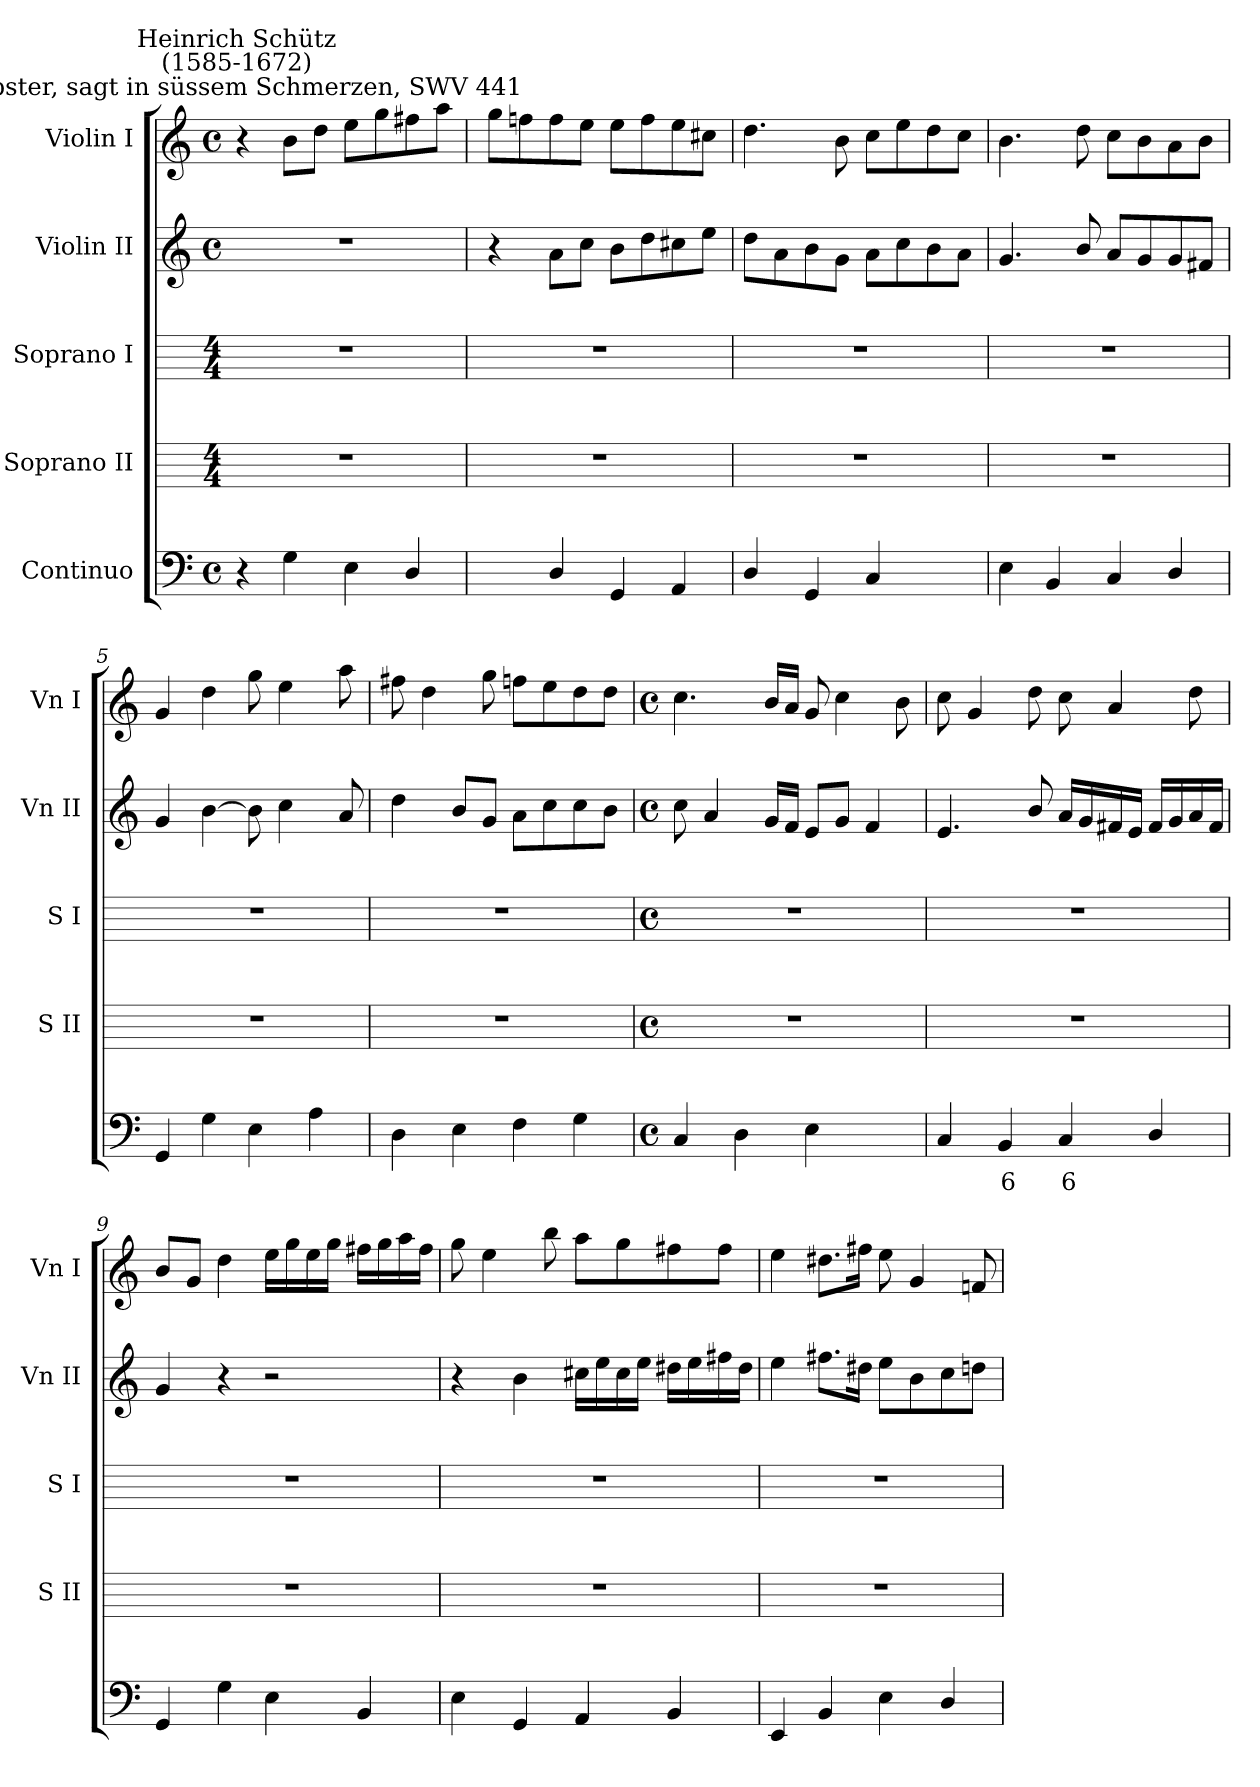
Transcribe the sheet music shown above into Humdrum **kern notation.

**kern	**text	**kern	**kern	**kern	**kern
*part5	*part5	*part4	*part3	*part2	*part1
*staff5	*staff5	*staff4	*staff3	*staff2	*staff1
*I"Continuo	*	*I"Soprano II	*I"Soprano I	*I"Violin II	*I"Violin I
*	*	*I'S II	*I'S I	*I'Vn II	*I'Vn I
*clefF4	*	*	*	*clefG2	*clefG2
*k[]	*	*	*	*k[]	*k[]
*C:	*	*	*	*C:	*C:
*M4/4	*	*M4/4	*M4/4	*M4/4	*M4/4
*met(c)	*	*	*	*met(c)	*met(c)
=1	=1	=1	=1	=1	=1
!	!	!	!	!	!LO:TX:a:cj:t=Liebster, sagt in süssem Schmerzen, SWV 441
!	!	!	!	!	!LO:TX:a:cj:t=Heinrich Schütz\n(1585-1672)
4r	.	1r	1r	1r	4r
4G	.	.	.	.	8bL
.	.	.	.	.	8ddJ
4E	.	.	.	.	8eeL
.	.	.	.	.	8gg
4D/	.	.	.	.	8ff#X
.	.	.	.	.	8aaJ
=2	=2	=2	=2	=2	=2
!	!LO:LY:b	!	!	!	!
[8C#XLyy	5	1r	1r	4r	8ggL
!	!LO:LY:b	!	!	!	!
8C#Jyy]	6	.	.	.	8ffn
4D/	.	.	.	8aL	8ff
.	.	.	.	8ccJ	8eeJ
4GG	.	.	.	8bL	8eeL
.	.	.	.	8dd	8ff
4AA	.	.	.	8cc#X	8ee
.	.	.	.	8eeJ	8cc#XJ
=3	=3	=3	=3	=3	=3
4D/	.	1r	1r	8ddL	4.dd
.	.	.	.	8a	.
4GG	.	.	.	8b	.
.	.	.	.	8gJ	8b
4C	.	.	.	8aL	8ccL
.	.	.	.	8cc	8ee
!	!LO:LY:b	!	!	!	!
[8DLyy	6	.	.	8b	8dd
!	!LO:LY:b	!	!	!	!
8DJyy]	5	.	.	8aJ	8ccJ
=4	=4	=4	=4	=4	=4
4E	.	1r	1r	4.g	4.b
4BB	.	.	.	.	.
.	.	.	.	8b/	8dd
4C	.	.	.	8aL	8ccL
.	.	.	.	8g	8b
4D/	.	.	.	8g	8a
.	.	.	.	8f#XJ	8bJ
=5	=5	=5	=5	=5	=5
4GG	.	1r	1r	4g	4g
4G	.	.	.	[4b	4dd
4E	.	.	.	8b]	8gg
.	.	.	.	4cc	4ee
4A	.	.	.	.	.
.	.	.	.	8a	8aa
=6	=6	=6	=6	=6	=6
4D	.	1r	1r	4dd	8ff#X
.	.	.	.	.	4dd
4E	.	.	.	8bL	.
.	.	.	.	8gJ	8gg
4F	.	.	.	8aL	8ffnL
.	.	.	.	8cc	8ee
4G	.	.	.	8cc	8dd
.	.	.	.	8bJ	8ddJ
!!LO:LB:g=z
=7	=7	=7	=7	=7	=7
*M4/4	*	*M4/4	*M4/4	*M4/4	*M4/4
*met(c)	*	*met(c)	*met(c)	*met(c)	*met(c)
4C	.	1r	1r	8cc	4.cc
.	.	.	.	4a	.
4D	.	.	.	.	.
.	.	.	.	16gLL	16bLL
.	.	.	.	16fJJ	16aJJ
4E	.	.	.	8eL	8g
.	.	.	.	8gJ	4cc
!	!LO:LY:b	!	!	!	!
[8D/Lyy	5	.	.	4f	.
!	!LO:LY:b	!	!	!	!
8DJyy]	6	.	.	.	8b
=8	=8	=8	=8	=8	=8
4C	.	1r	1r	4.e	8cc
.	.	.	.	.	4g
!	!LO:LY:b	!	!	!	!
4BB	6	.	.	.	.
.	.	.	.	8b/	8dd
!	!LO:LY:b	!	!	!	!
4C	6	.	.	16aLL	8cc
.	.	.	.	16g	.
.	.	.	.	16f#X	4a
.	.	.	.	16eJJ	.
4D/	.	.	.	16f#LL	.
.	.	.	.	16g	.
.	.	.	.	16a	8dd
.	.	.	.	16f#JJ	.
=9	=9	=9	=9	=9	=9
4GG	.	1r	1r	4g	8bL
.	.	.	.	.	8gJ
4G	.	.	.	4r	4dd
4E	.	.	.	2r	16eeLL
.	.	.	.	.	16gg
.	.	.	.	.	16ee
.	.	.	.	.	16ggJJ
4BB	.	.	.	.	16ff#XLL
.	.	.	.	.	16gg
.	.	.	.	.	16aa
.	.	.	.	.	16ff#JJ
=10	=10	=10	=10	=10	=10
4E	.	1r	1r	4r	8gg
.	.	.	.	.	4ee
4GG	.	.	.	4b	.
.	.	.	.	.	8bb
4AA	.	.	.	16cc#XLL	8aaL
.	.	.	.	16ee	.
.	.	.	.	16cc#	8gg
.	.	.	.	16eeJJ	.
4BB	.	.	.	16dd#XLL	8ff#X
.	.	.	.	16ee	.
.	.	.	.	16ff#X	8ff#J
.	.	.	.	16dd#JJ	.
=11	=11	=11	=11	=11	=11
4EE	.	1r	1r	4ee	4ee
4BB	.	.	.	8.ff#XL	8.dd#XL
.	.	.	.	16dd#XJ	16ff#XJ
4E	.	.	.	8eeL	8ee
.	.	.	.	8b	4g
4D/	.	.	.	8cc	.
.	.	.	.	8ddnJ	8fn
=	=	=	=	=	=
*-	*-	*-	*-	*-	*-
